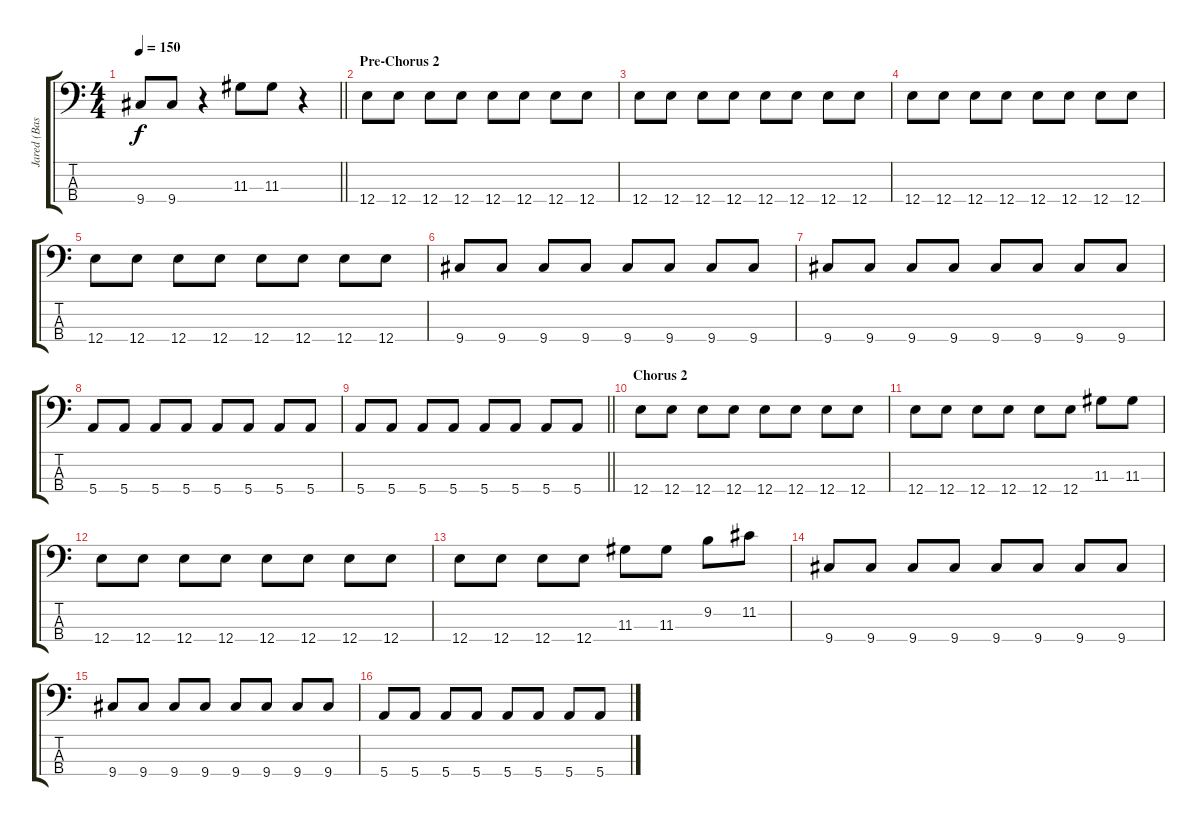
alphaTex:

\track ("Jared (Bass)" "Jared (Bas") {instrument electricbasspick}
\staff {score tabs}
\tuning (G2 D2 A1 E1) {hide}
\ts (4 4)
\tempo 150
\clef f4
\barLineRight lightlight
\ks c
9.4.8{dy f} 9.4.8 r.4 11.3.8 11.3.8 r.4 |
\section ("" "Pre-Chorus 2")
12.4.8 12.4.8 12.4.8 12.4.8 12.4.8 12.4.8 12.4.8 12.4.8 |
12.4.8 12.4.8 12.4.8 12.4.8 12.4.8 12.4.8 12.4.8 12.4.8 |
12.4.8 12.4.8 12.4.8 12.4.8 12.4.8 12.4.8 12.4.8 12.4.8 |
12.4.8 12.4.8 12.4.8 12.4.8 12.4.8 12.4.8 12.4.8 12.4.8 |
9.4.8 9.4.8 9.4.8 9.4.8 9.4.8 9.4.8 9.4.8 9.4.8 |
9.4.8 9.4.8 9.4.8 9.4.8 9.4.8 9.4.8 9.4.8 9.4.8 |
5.4.8 5.4.8 5.4.8 5.4.8 5.4.8 5.4.8 5.4.8 5.4.8 |
\barLineRight lightlight
5.4.8 5.4.8 5.4.8 5.4.8 5.4.8 5.4.8 5.4.8 5.4.8 |
\section ("" "Chorus 2")
12.4.8 12.4.8 12.4.8 12.4.8 12.4.8 12.4.8 12.4.8 12.4.8 |
12.4.8 12.4.8 12.4.8 12.4.8 12.4.8 12.4.8 11.3.8 11.3.8 |
12.4.8 12.4.8 12.4.8 12.4.8 12.4.8 12.4.8 12.4.8 12.4.8 |
12.4.8 12.4.8 12.4.8 12.4.8 11.3.8 11.3.8 9.2.8 11.2.8 |
9.4.8 9.4.8 9.4.8 9.4.8 9.4.8 9.4.8 9.4.8 9.4.8 |
9.4.8 9.4.8 9.4.8 9.4.8 9.4.8 9.4.8 9.4.8 9.4.8 |
5.4.8 5.4.8 5.4.8 5.4.8 5.4.8 5.4.8 5.4.8 5.4.8
